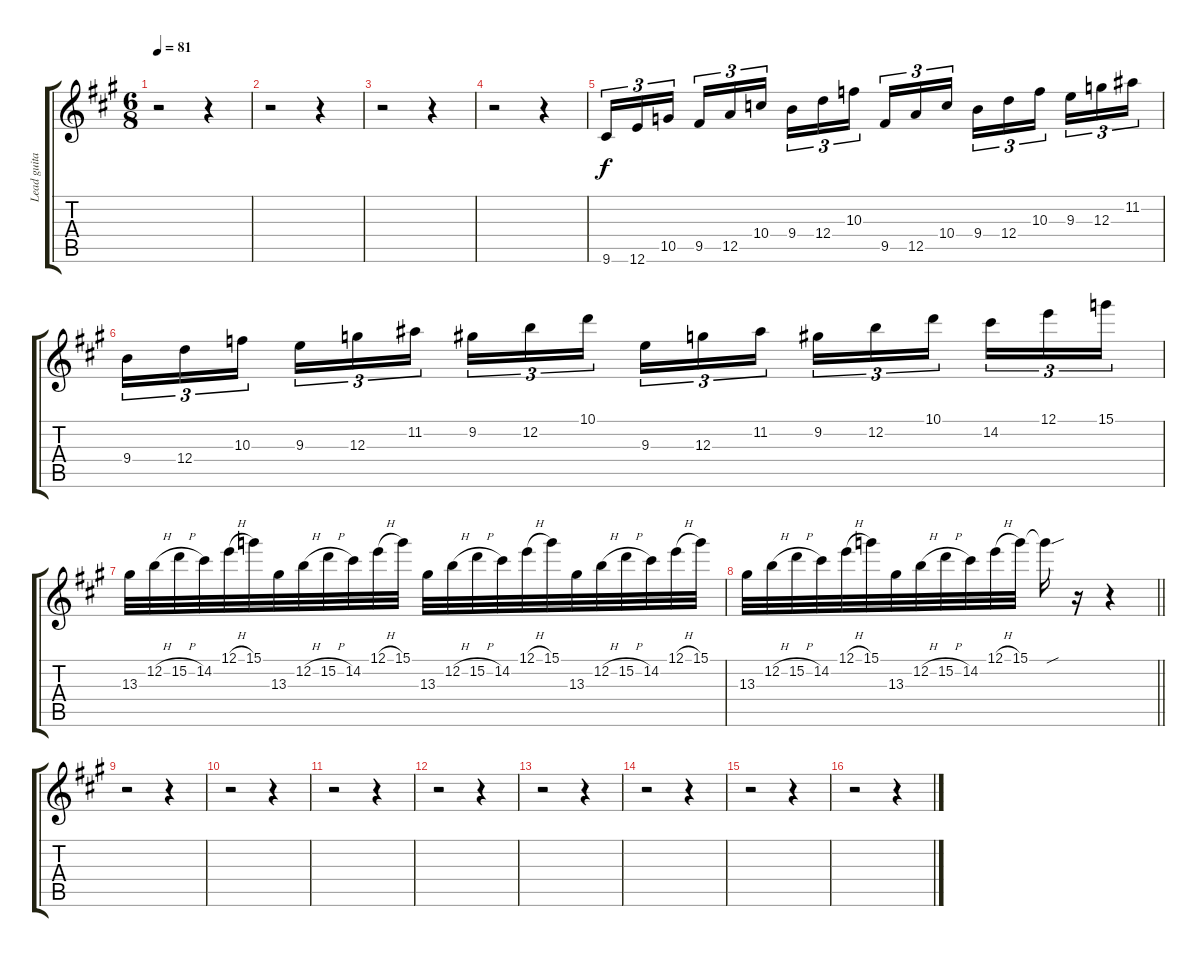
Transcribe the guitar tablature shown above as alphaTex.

\track ("Lead guitar" "Lead guita") {instrument overdrivenguitar}
\staff {score tabs}
\tuning (E4 B3 G3 D3 A2 E2) {hide}
\ts (6 8)
\tempo 81
\clef g2
\ks a
r.2{dy f} r.4 |
r.2 r.4 |
r.2 r.4 |
r.2 r.4 |
9.6.16{tu (3 2)} 12.6.16{tu (3 2)} 10.5.16{tu (3 2) beam splitsecondary} 9.5.16{tu (3 2)} 12.5.16{tu (3 2)} 10.4.16{tu (3 2) beam splitsecondary} 9.4.16{tu (3 2)} 12.4.16{tu (3 2)} 10.3.16{tu (3 2)} 9.5.16{tu (3 2)} 12.5.16{tu (3 2)} 10.4.16{tu (3 2) beam splitsecondary} 9.4.16{tu (3 2)} 12.4.16{tu (3 2)} 10.3.16{tu (3 2) beam splitsecondary} 9.3.16{tu (3 2)} 12.3.16{tu (3 2)} 11.2.16{tu (3 2)} |
9.4.16{tu (3 2)} 12.4.16{tu (3 2)} 10.3.16{tu (3 2) beam splitsecondary} 9.3.16{tu (3 2)} 12.3.16{tu (3 2)} 11.2.16{tu (3 2) beam splitsecondary} 9.2.16{tu (3 2)} 12.2.16{tu (3 2)} 10.1.16{tu (3 2)} 9.3.16{tu (3 2)} 12.3.16{tu (3 2)} 11.2.16{tu (3 2) beam splitsecondary} 9.2.16{tu (3 2)} 12.2.16{tu (3 2)} 10.1.16{tu (3 2) beam splitsecondary} 14.2.16{tu (3 2)} 12.1.16{tu (3 2)} 15.1.16{tu (3 2)} |
13.3.32 12.2{h}.32 15.2{h}.32 14.2.32 12.1{h}.32 15.1.32 13.3.32 12.2{h}.32 15.2{h}.32 14.2.32 12.1{h}.32 15.1.32 13.3.32 12.2{h}.32 15.2{h}.32 14.2.32 12.1{h}.32 15.1.32 13.3.32 12.2{h}.32 15.2{h}.32 14.2.32 12.1{h}.32 15.1.32 |
\barLineRight lightlight
13.3.32 12.2{h}.32 15.2{h}.32 14.2.32 12.1{h}.32 15.1.32 13.3.32 12.2{h}.32 15.2{h}.32 14.2.32 12.1{h}.32 15.1.32 15.1{sou t}.16 r.16 r.4 |
r.2 r.4 |
r.2 r.4 |
r.2 r.4 |
r.2 r.4 |
r.2 r.4 |
r.2 r.4 |
r.2 r.4 |
r.2 r.4
